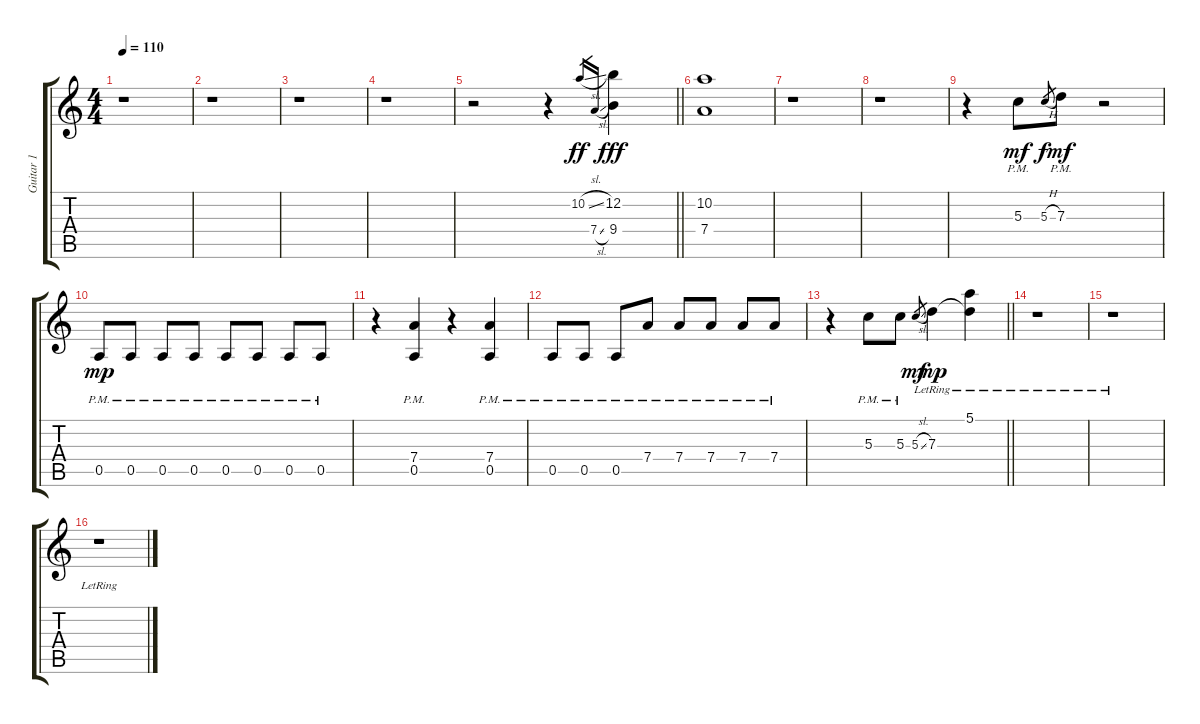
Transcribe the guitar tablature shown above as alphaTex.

\track ("Guitar 1" "Guitar 1") {instrument distortionguitar}
\staff {score tabs}
\tuning (E4 B3 G3 D3 A2 E2) {hide}
\ts (4 4)
\tempo 110
\clef g2
\ks c
r.1{dy f} |
r.1 |
r.1 |
r.1 |
\barLineRight lightlight
r.2 r.4 10.2{sl}.16{gr dy ff} 7.4{sl}.16{gr} (12.2 9.4).4{dy fff} |
(10.2 7.4).1{volume 5} |
r.1{volume 12} |
r.1 |
r.4 5.3{pm}.8{dy mf} 5.3{h}.8{gr dy f} 7.3{pm}.8{dy mf} r.2 |
0.5{pm}.8{dy mp} 0.5{pm}.8 0.5{pm}.8 0.5{pm}.8 0.5{pm}.8 0.5{pm}.8 0.5{pm}.8 0.5{pm}.8 |
r.4 (7.4{pm} 0.5{pm}).4 r.4 (7.4{pm} 0.5{pm}).4 |
0.5{pm}.8 0.5{pm}.8 0.5{pm}.8 7.4{pm}.8 7.4{pm}.8 7.4{pm}.8 7.4{pm}.8 7.4{pm}.8 |
\barLineRight lightlight
r.4 5.3{pm}.8 5.3{pm}.8 5.3{sl}.8{gr dy mf} 7.3{lr}.4{dy mp} (5.1{lr} 7.3{t}).4 |
r.1 |
r.1 |
r.1
